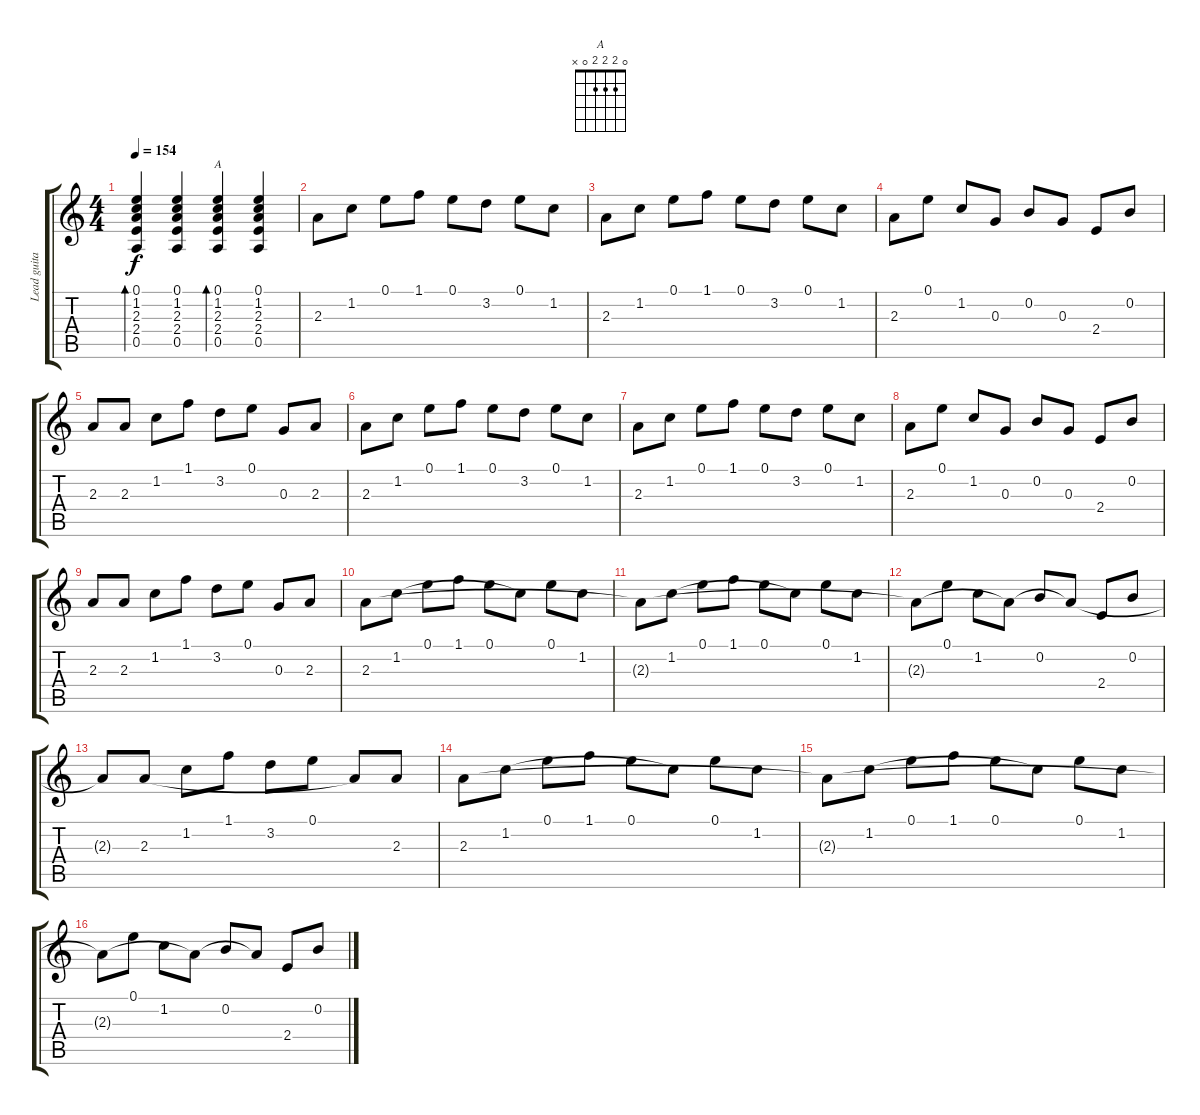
\track ("Lead guitar" "Lead guita") {instrument distortionguitar}
\staff {score tabs}
\tuning (E4 B3 G3 D3 A2 E2) {hide}
\chord ("A" 0 2 2 2 0 x)
\ts (4 4)
\tempo 154
\clef g2
\ks c
(0.1 1.2 2.3 2.4 0.5).4{bd 480 dy f} (0.1 1.2 2.3 2.4 0.5).4 (0.1 1.2 2.3 2.4 0.5).4{bd 480 ch "A"} (0.1 1.2 2.3 2.4 0.5).4 |
2.3.8{volume 14 instrument distortionguitar} 1.2.8 0.1.8 1.1.8 0.1.8 3.2.8 0.1.8 1.2.8 |
2.3.8 1.2.8 0.1.8 1.1.8 0.1.8 3.2.8 0.1.8 1.2.8 |
2.3.8 0.1.8 1.2.8 0.3.8 0.2.8 0.3.8 2.4.8 0.2.8 |
2.3.8 2.3.8 1.2.8 1.1.8 3.2.8 0.1.8 0.3.8 2.3.8 |
2.3.8 1.2.8 0.1.8 1.1.8 0.1.8 3.2.8 0.1.8 1.2.8 |
2.3.8 1.2.8 0.1.8 1.1.8 0.1.8 3.2.8 0.1.8 1.2.8 |
2.3.8 0.1.8 1.2.8 0.3.8 0.2.8 0.3.8 2.4.8 0.2.8 |
2.3.8 2.3.8 1.2.8 1.1.8 3.2.8 0.1.8 0.3.8 2.3.8 |
2.3.8{instrument distortionguitar} 1.2.8 0.1.8 1.1.8 0.1.8 1.2{t}.8 0.1.8 1.2.8 |
2.3{t}.8 1.2.8 0.1.8 1.1.8 0.1.8 1.2{t}.8 0.1.8 1.2.8 |
2.3{t}.8 0.1.8 1.2.8 2.3{t}.8 0.2.8 2.3{t}.8 2.4.8 0.2.8 |
2.3{t}.8 2.3.8 1.2.8 1.1.8 3.2.8 0.1.8 2.3{t}.8 2.3.8 |
2.3.8 1.2.8 0.1.8 1.1.8 0.1.8 1.2{t}.8 0.1.8 1.2.8 |
2.3{t}.8 1.2.8 0.1.8 1.1.8 0.1.8 1.2{t}.8 0.1.8 1.2.8 |
2.3{t}.8 0.1.8 1.2.8 2.3{t}.8 0.2.8 2.3{t}.8 2.4.8 0.2.8
